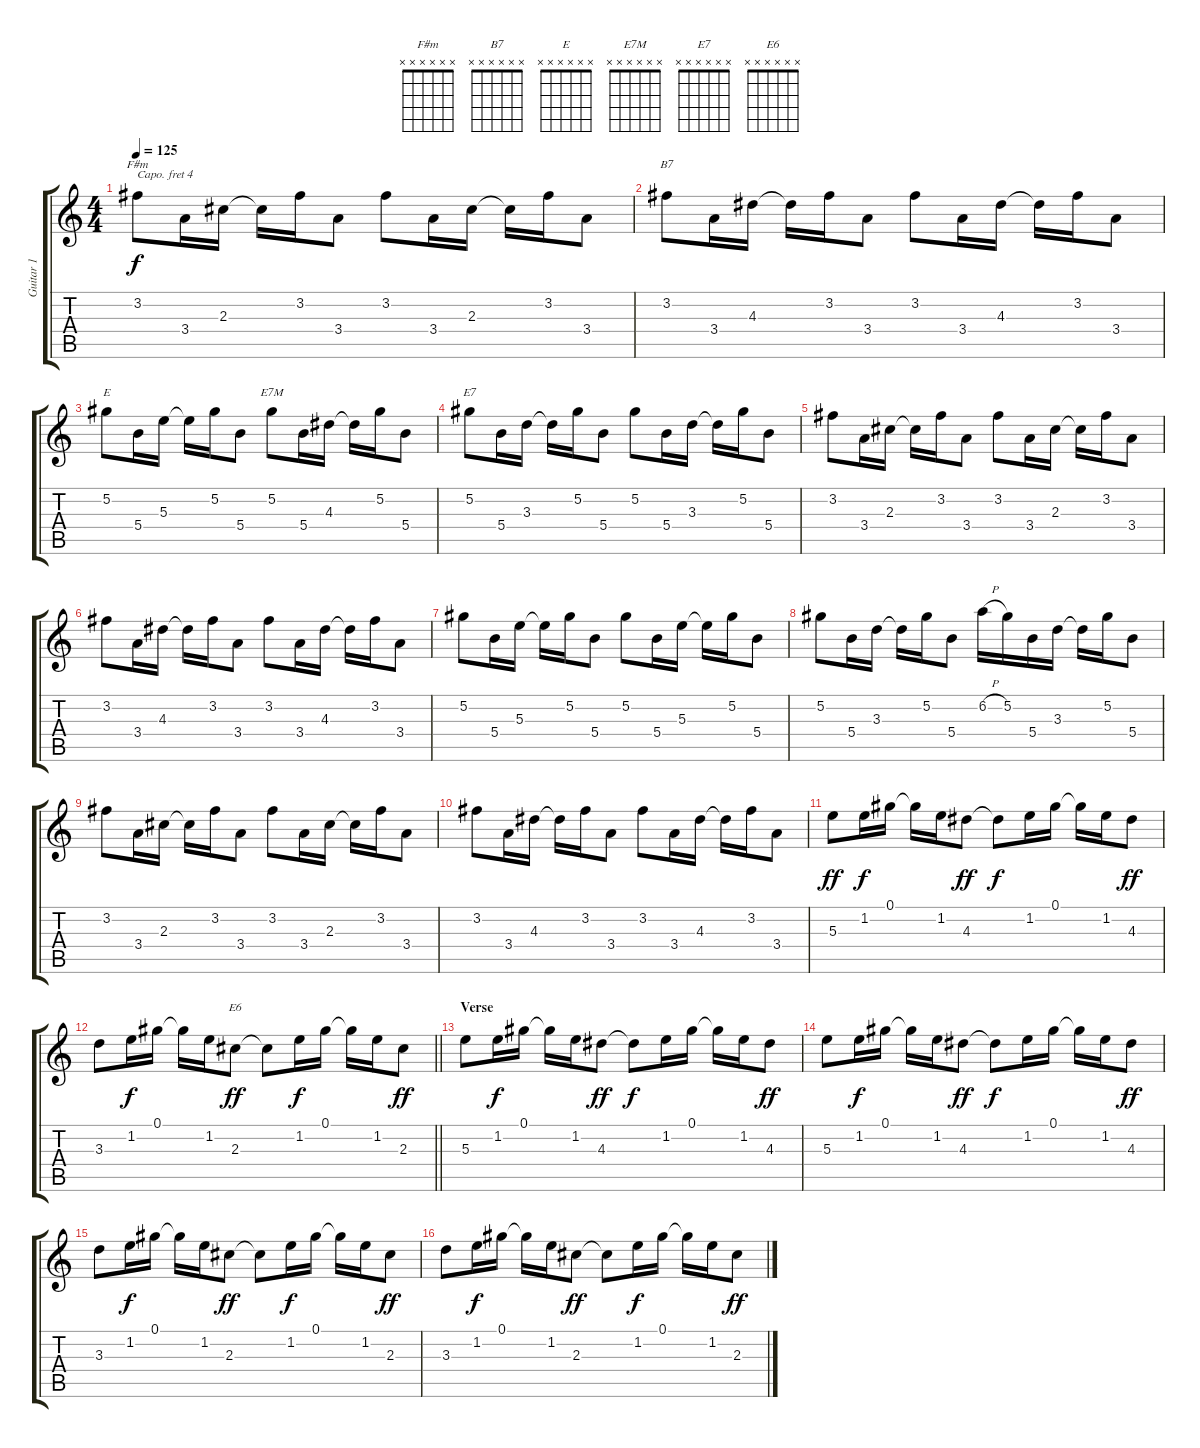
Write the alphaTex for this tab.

\track ("Guitar 1" "Guitar 1") {instrument acousticguitarsteel}
\staff {score tabs}
\capo 4
\tuning (E4 B3 G3 D3 A2 E2) {hide}
\chord ("F#m" x x x x x x)
\chord ("B7" x x x x x x)
\chord ("E" x x x x x x)
\chord ("E7M" x x x x x x)
\chord ("E7" x x x x x x)
\chord ("E6" x x x x x x)
\ts (4 4)
\tempo 125
\clef g2
\ks c
3.2.8{ch "F#m" dy f} 3.4.16 2.3.16 2.3{t}.16 3.2.16 3.4.8 3.2.8 3.4.16 2.3.16 2.3{t}.16 3.2.16 3.4.8 |
3.2.8{ch "B7"} 3.4.16 4.3.16 4.3{t}.16 3.2.16 3.4.8 3.2.8 3.4.16 4.3.16 4.3{t}.16 3.2.16 3.4.8 |
5.2.8{ch "E"} 5.4.16 5.3.16 5.3{t}.16 5.2.16 5.4.8 5.2.8{ch "E7M"} 5.4.16 4.3.16 4.3{t}.16 5.2.16 5.4.8 |
5.2.8{ch "E7"} 5.4.16 3.3.16 3.3{t}.16 5.2.16 5.4.8 5.2.8 5.4.16 3.3.16 3.3{t}.16 5.2.16 5.4.8 |
3.2.8 3.4.16 2.3.16 2.3{t}.16 3.2.16 3.4.8 3.2.8 3.4.16 2.3.16 2.3{t}.16 3.2.16 3.4.8 |
3.2.8 3.4.16 4.3.16 4.3{t}.16 3.2.16 3.4.8 3.2.8 3.4.16 4.3.16 4.3{t}.16 3.2.16 3.4.8 |
5.2.8 5.4.16 5.3.16 5.3{t}.16 5.2.16 5.4.8 5.2.8 5.4.16 5.3.16 5.3{t}.16 5.2.16 5.4.8 |
5.2.8 5.4.16 3.3.16 3.3{t}.16 5.2.16 5.4.8 6.2{h}.16 5.2.16 5.4.16 3.3.16 3.3{t}.16 5.2.16 5.4.8 |
3.2.8 3.4.16 2.3.16 2.3{t}.16 3.2.16 3.4.8 3.2.8 3.4.16 2.3.16 2.3{t}.16 3.2.16 3.4.8 |
3.2.8 3.4.16 4.3.16 4.3{t}.16 3.2.16 3.4.8 3.2.8 3.4.16 4.3.16 4.3{t}.16 3.2.16 3.4.8 |
5.3.8{dy ff} 1.2.16{dy f} 0.1.16 0.1{t}.16 1.2.16 4.3.8{dy ff} 4.3{t}.8{dy f} 1.2.16 0.1.16 0.1{t}.16 1.2.16 4.3.8{dy ff} |
\barLineRight lightlight
3.3.8 1.2.16{dy f} 0.1.16 0.1{t}.16 1.2.16 2.3.8{ch "E6" dy ff} 2.3{t}.8 1.2.16{dy f} 0.1.16 0.1{t}.16 1.2.16 2.3.8{dy ff} |
\section ("" "Verse")
5.3.8 1.2.16{dy f} 0.1.16 0.1{t}.16 1.2.16 4.3.8{dy ff} 4.3{t}.8{dy f} 1.2.16 0.1.16 0.1{t}.16 1.2.16 4.3.8{dy ff} |
5.3.8 1.2.16{dy f} 0.1.16 0.1{t}.16 1.2.16 4.3.8{dy ff} 4.3{t}.8{dy f} 1.2.16 0.1.16 0.1{t}.16 1.2.16 4.3.8{dy ff} |
3.3.8 1.2.16{dy f} 0.1.16 0.1{t}.16 1.2.16 2.3.8{dy ff} 2.3{t}.8 1.2.16{dy f} 0.1.16 0.1{t}.16 1.2.16 2.3.8{dy ff} |
3.3.8 1.2.16{dy f} 0.1.16 0.1{t}.16 1.2.16 2.3.8{dy ff} 2.3{t}.8 1.2.16{dy f} 0.1.16 0.1{t}.16 1.2.16 2.3.8{dy ff}
